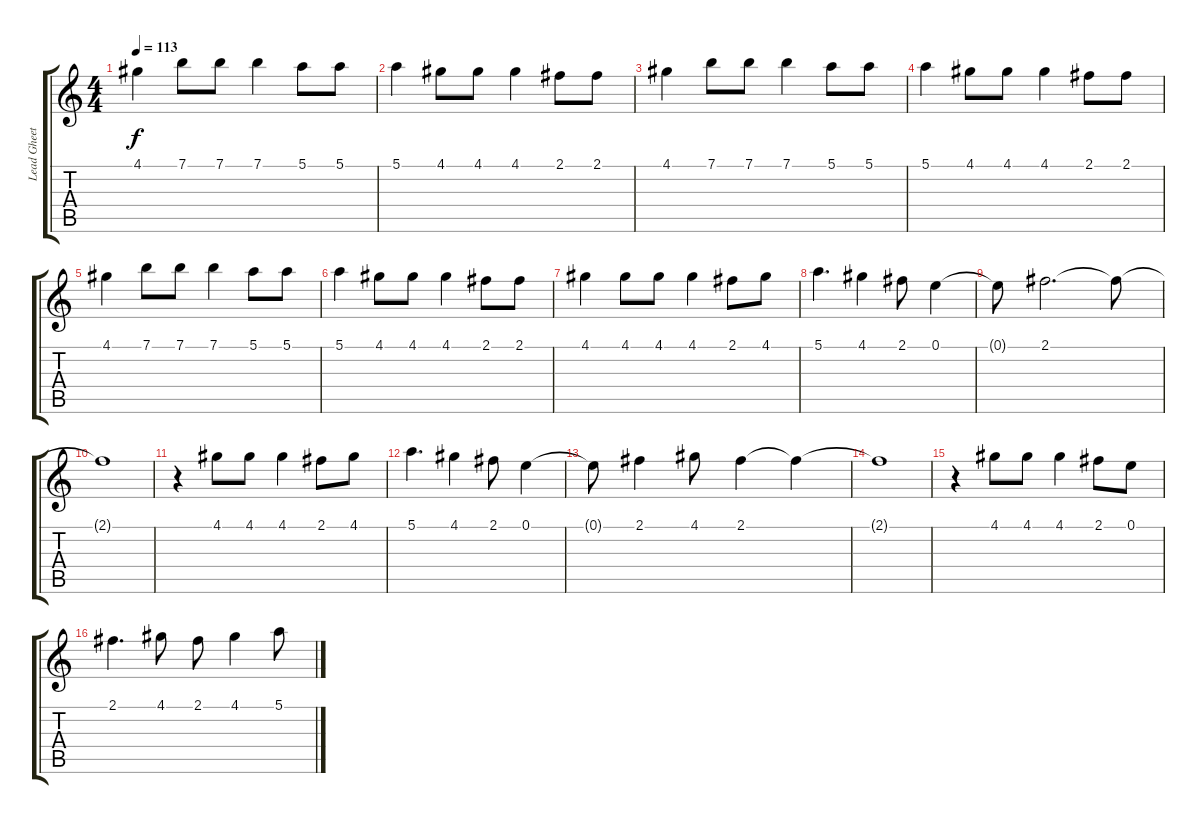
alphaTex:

\track ("Lead Gheetar" "Lead Gheet") {instrument overdrivenguitar}
\staff {score tabs}
\tuning (E4 B3 G3 D3 A2 E2) {hide}
\ts (4 4)
\tempo 113
\clef g2
\ks c
4.1.4{dy f} 7.1.8 7.1.8 7.1.4 5.1.8 5.1.8 |
5.1.4 4.1.8 4.1.8 4.1.4 2.1.8 2.1.8 |
4.1.4 7.1.8 7.1.8 7.1.4 5.1.8 5.1.8 |
5.1.4 4.1.8 4.1.8 4.1.4 2.1.8 2.1.8 |
4.1.4 7.1.8 7.1.8 7.1.4 5.1.8 5.1.8 |
5.1.4 4.1.8 4.1.8 4.1.4 2.1.8 2.1.8 |
4.1.4 4.1.8 4.1.8 4.1.4 2.1.8 4.1.8 |
5.1.4{d} 4.1.4 2.1.8 0.1.4 |
0.1{t}.8 2.1.2{d} 2.1{t}.8 |
2.1{t}.1 |
r.4 4.1.8 4.1.8 4.1.4 2.1.8 4.1.8 |
5.1.4{d} 4.1.4 2.1.8 0.1.4 |
0.1{t}.8 2.1.4 4.1.8 2.1.4 2.1{t}.4 |
2.1{t}.1 |
r.4 4.1.8 4.1.8 4.1.4 2.1.8 0.1.8 |
2.1.4{d} 4.1.8 2.1.8 4.1.4 5.1.8
